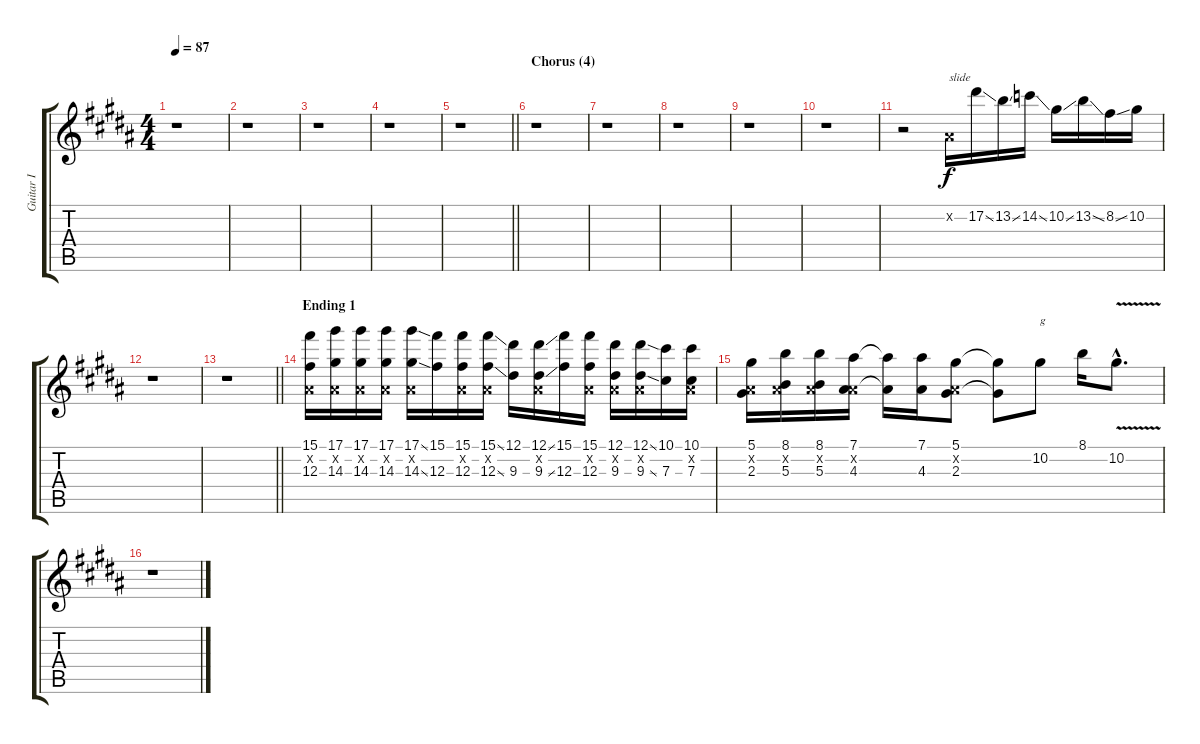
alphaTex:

\track ("Guitar I" "Guitar I") {instrument distortionguitar}
\staff {score tabs}
\tuning (Eb4 Bb3 Gb3 Db3 Ab2 Eb2) {hide}
\ts (4 4)
\tempo 87
\clef g2
\ks b
r.1{dy f} |
r.1 |
r.1 |
r.1 |
\barLineRight lightlight
r.1 |
\section ("" "Chorus (4)")
r.1 |
r.1 |
r.1 |
r.1 |
r.1 |
r.2 0.2{x}.16{txt "slide"} 17.2{ss}.16 13.2{ss}.16 14.2{ss}.16 10.2{ss}.16 13.2{ss}.16 8.2{ss}.16 10.2.16 |
r.1 |
\barLineRight lightlight
r.1 |
\section ("" "Ending 1")
(15.1 0.2{x} 12.3).16{volume 16 balance 8} (17.1 0.2{x} 14.3).16 (17.1 0.2{x} 14.3).16 (17.1 0.2{x} 14.3).16 (17.1{ss} 0.2{x} 14.3{ss}).16 (15.1 12.3).16 (15.1 0.2{x} 12.3).16 (15.1{ss} 0.2{x} 12.3{ss}).16 (12.1 9.3).16 (12.1{ss} 0.2{x} 9.3{ss}).16 (15.1 12.3).16 (15.1 0.2{x} 12.3).16 (12.1 0.2{x} 9.3).16 (12.1{ss} 0.2{x} 9.3{ss}).16 (10.1 7.3).16 (10.1 0.2{x} 7.3).16 |
(5.1 0.2{x} 2.3).16 (8.1 0.2{x} 5.3).16 (8.1 0.2{x} 5.3).16 (7.1 0.2{x} 4.3).16 (7.1{t} 4.3{t}).16 (7.1 4.3).16 (5.1 0.2{x} 2.3).8 (5.1{t} 2.3{t}).8 10.2.8{txt "g"} 8.1.16 10.2{v hac}.8{d} |
r.1
